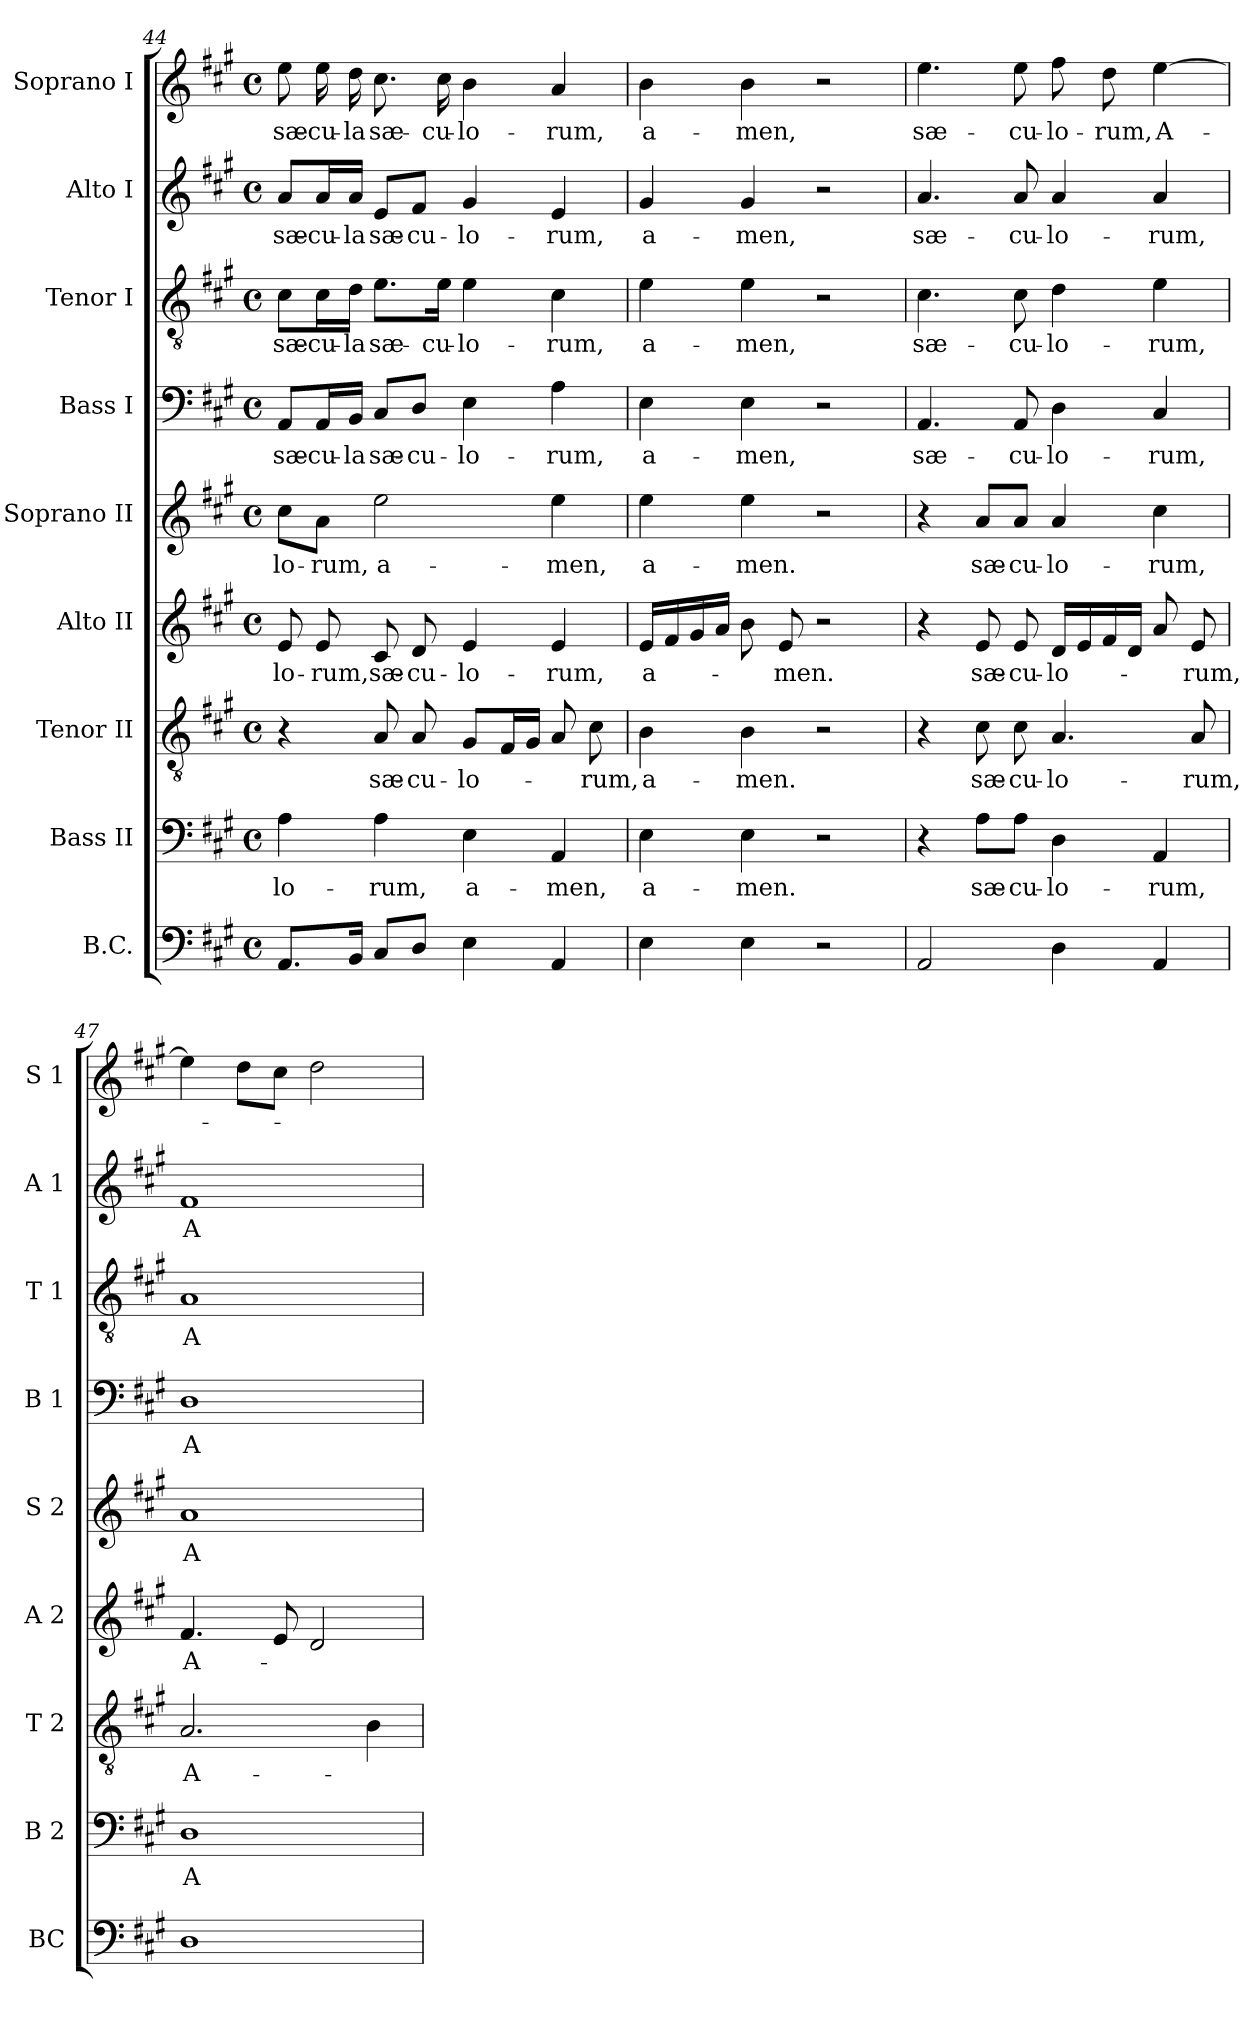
**kern	**kern	**text	**kern	**text	**kern	**text	**kern	**text	**kern	**text	**kern	**text	**kern	**text	**kern	**text
*part9	*part8	*part8	*part7	*part7	*part6	*part6	*part5	*part5	*part4	*part4	*part3	*part3	*part2	*part2	*part1	*part1
*staff9	*staff8	*staff8	*staff7	*staff7	*staff6	*staff6	*staff5	*staff5	*staff4	*staff4	*staff3	*staff3	*staff2	*staff2	*staff1	*staff1
*I"B.C.	*I"Bass II	*	*I"Tenor II	*	*I"Alto II	*	*I"Soprano II	*	*I"Bass I	*	*I"Tenor I	*	*I"Alto I	*	*I"Soprano I	*
*I'BC	*I'B 2	*	*I'T 2	*	*I'A 2	*	*I'S 2	*	*I'B 1	*	*I'T 1	*	*I'A 1	*	*I'S 1	*
!!LO:PB:g=z
*clefF4	*clefF4	*	*clefGv2	*	*clefG2	*	*clefG2	*	*clefF4	*	*clefGv2	*	*clefG2	*	*clefG2	*
*k[f#c#g#]	*k[f#c#g#]	*	*k[f#c#g#]	*	*k[f#c#g#]	*	*k[f#c#g#]	*	*k[f#c#g#]	*	*k[f#c#g#]	*	*k[f#c#g#]	*	*k[f#c#g#]	*
*A:	*A:	*	*A:	*	*A:	*	*A:	*	*A:	*	*A:	*	*A:	*	*A:	*
*M4/4	*M4/4	*	*M4/4	*	*M4/4	*	*M4/4	*	*M4/4	*	*M4/4	*	*M4/4	*	*M4/4	*
*met(c)	*met(c)	*	*met(c)	*	*met(c)	*	*met(c)	*	*met(c)	*	*met(c)	*	*met(c)	*	*met(c)	*
=44	=44	=44	=44	=44	=44	=44	=44	=44	=44	=44	=44	=44	=44	=44	=44	=44
!	!	!LO:LY:b	!	!	!	!LO:LY:b	!	!LO:LY:b	!	!LO:LY:b	!	!LO:LY:b	!	!LO:LY:b	!	!LO:LY:b
8.AA/L	4A\	-lo-	4r	.	8e/	-lo-	8cc#\L	-lo-	8AA/L	sæ-	8c#\L	sæ-	8a/L	sæ-	8ee\	sæ-
!	!	!	!	!	!	!LO:LY:b	!	!LO:LY:b	!	!LO:LY:b	!	!LO:LY:b	!	!LO:LY:b	!	!LO:LY:b
.	.	.	.	.	8e/	-rum,	8a\J	-rum,	16AA/L	-cu-	16c#\L	-cu-	16a/L	-cu-	16ee\	-cu-
!	!	!	!	!	!	!	!	!	!	!LO:LY:b	!	!LO:LY:b	!	!LO:LY:b	!	!LO:LY:b
16BB/Jk	.	.	.	.	.	.	.	.	16BB/JJ	-la	16d\JJ	-la	16a/JJ	-la	16dd\	-la
!	!	!LO:LY:b	!	!LO:LY:b	!	!LO:LY:b	!	!LO:LY:b	!	!LO:LY:b	!	!LO:LY:b	!	!LO:LY:b	!	!LO:LY:b
8C#/L	4A\	-rum,	8A/	sæ-	8c#/	sæ-	2ee\	a-	8C#/L	sæ-	8.e\L	sæ-	8e/L	sæ-	8.cc#\	sæ-
!	!	!	!	!LO:LY:b	!	!LO:LY:b	!	!	!	!LO:LY:b	!	!	!	!LO:LY:b	!	!
8D/J	.	.	8A/	-cu-	8d/	-cu-	.	.	8D/J	-cu-	.	.	8f#/J	-cu-	.	.
!	!	!	!	!	!	!	!	!	!	!	!	!LO:LY:b	!	!	!	!LO:LY:b
.	.	.	.	.	.	.	.	.	.	.	16e\Jk	-cu-	.	.	16cc#\	-cu-
!	!	!LO:LY:b	!	!LO:LY:b	!	!LO:LY:b	!	!	!	!LO:LY:b	!	!LO:LY:b	!	!LO:LY:b	!	!LO:LY:b
4E\	4E\	a-	8G#/L	-lo-	4e/	-lo-	.	.	4E\	-lo-	4e\	-lo-	4g#/	-lo-	4b\	-lo-
.	.	.	16F#/L	.	.	.	.	.	.	.	.	.	.	.	.	.
.	.	.	16G#/JJ	.	.	.	.	.	.	.	.	.	.	.	.	.
!	!	!LO:LY:b	!	!	!	!LO:LY:b	!	!LO:LY:b	!	!LO:LY:b	!	!LO:LY:b	!	!LO:LY:b	!	!LO:LY:b
4AA/	4AA/	-men,	8A/	.	4e/	-rum,	4ee\	-men,	4A\	-rum,	4c#\	-rum,	4e/	-rum,	4a/	-rum,
!	!	!	!	!LO:LY:b	!	!	!	!	!	!	!	!	!	!	!	!
.	.	.	8c#\	-rum,	.	.	.	.	.	.	.	.	.	.	.	.
=45	=45	=45	=45	=45	=45	=45	=45	=45	=45	=45	=45	=45	=45	=45	=45	=45
!	!	!LO:LY:b	!	!LO:LY:b	!	!LO:LY:b	!	!LO:LY:b	!	!LO:LY:b	!	!LO:LY:b	!	!LO:LY:b	!	!LO:LY:b
4E\	4E\	a-	4B\	a-	16e/LL	a-	4ee\	a-	4E\	a-	4e\	a-	4g#/	a-	4b\	a-
.	.	.	.	.	16f#/	.	.	.	.	.	.	.	.	.	.	.
.	.	.	.	.	16g#/	.	.	.	.	.	.	.	.	.	.	.
.	.	.	.	.	16a/JJ	.	.	.	.	.	.	.	.	.	.	.
!	!	!LO:LY:b	!	!LO:LY:b	!	!	!	!LO:LY:b	!	!LO:LY:b	!	!LO:LY:b	!	!LO:LY:b	!	!LO:LY:b
4E\	4E\	-men.	4B\	-men.	8b\	.	4ee\	-men.	4E\	-men,	4e\	-men,	4g#/	-men,	4b\	-men,
!	!	!	!	!	!	!LO:LY:b	!	!	!	!	!	!	!	!	!	!
.	.	.	.	.	8e/	-men.	.	.	.	.	.	.	.	.	.	.
2r	2r	.	2r	.	2r	.	2r	.	2r	.	2r	.	2r	.	2r	.
=46	=46	=46	=46	=46	=46	=46	=46	=46	=46	=46	=46	=46	=46	=46	=46	=46
!	!	!	!	!	!	!	!	!	!	!LO:LY:b	!	!LO:LY:b	!	!LO:LY:b	!	!LO:LY:b
2AA/	4r	.	4r	.	4r	.	4r	.	4.AA/	sæ-	4.c#\	sæ-	4.a/	sæ-	4.ee\	sæ-
!	!	!LO:LY:b	!	!LO:LY:b	!	!LO:LY:b	!	!LO:LY:b	!	!	!	!	!	!	!	!
.	8A\L	sæ-	8c#\	sæ-	8e/	sæ-	8a/L	sæ-	.	.	.	.	.	.	.	.
!	!	!LO:LY:b	!	!LO:LY:b	!	!LO:LY:b	!	!LO:LY:b	!	!LO:LY:b	!	!LO:LY:b	!	!LO:LY:b	!	!LO:LY:b
.	8A\J	-cu-	8c#\	-cu-	8e/	-cu-	8a/J	-cu-	8AA/	-cu-	8c#\	-cu-	8a/	-cu-	8ee\	-cu-
!	!	!LO:LY:b	!	!LO:LY:b	!	!LO:LY:b	!	!LO:LY:b	!	!LO:LY:b	!	!LO:LY:b	!	!LO:LY:b	!	!LO:LY:b
4D\	4D\	-lo-	4.A/	-lo-	16d/LL	-lo-	4a/	-lo-	4D\	-lo-	4d\	-lo-	4a/	-lo-	8ff#\	-lo-
.	.	.	.	.	16e/	.	.	.	.	.	.	.	.	.	.	.
!	!	!	!	!	!	!	!	!	!	!	!	!	!	!	!	!LO:LY:b
.	.	.	.	.	16f#/	.	.	.	.	.	.	.	.	.	8dd\	-rum,
.	.	.	.	.	16d/JJ	.	.	.	.	.	.	.	.	.	.	.
!	!	!LO:LY:b	!	!	!	!	!	!LO:LY:b	!	!LO:LY:b	!	!LO:LY:b	!	!LO:LY:b	!	!LO:LY:b
4AA/	4AA/	-rum,	.	.	8a/	.	4cc#\	-rum,	4C#/	-rum,	4e\	-rum,	4a/	-rum,	[4ee\	A-
!	!	!	!	!LO:LY:b	!	!LO:LY:b	!	!	!	!	!	!	!	!	!	!
.	.	.	8A/	-rum,	8e/	-rum,	.	.	.	.	.	.	.	.	.	.
=47	=47	=47	=47	=47	=47	=47	=47	=47	=47	=47	=47	=47	=47	=47	=47	=47
*^	*	*	*	*	*	*	*	*	*	*	*	*	*	*	*	*
!	!	!	!LO:LY:b	!	!LO:LY:b	!	!LO:LY:b	!	!LO:LY:b	!	!LO:LY:b	!	!LO:LY:b	!	!LO:LY:b	!	!
1D	4ryy	1D	A-	2.A/	A-	4.f#/	A-	1a	A-	1D	A-	1A	A-	1f#	A-	4ee\]	.
.	8ryy	.	.	.	.	.	.	.	.	.	.	.	.	.	.	8dd\L	.
.	8ryy	.	.	.	.	8e/	.	.	.	.	.	.	.	.	.	8cc#\J	.
.	2ryy	.	.	.	.	2d/	.	.	.	.	.	.	.	.	.	2dd\	.
.	.	.	.	4B\	.	.	.	.	.	.	.	.	.	.	.	.	.
*v	*v	*	*	*	*	*	*	*	*	*	*	*	*	*	*	*	*
=	=	=	=	=	=	=	=	=	=	=	=	=	=	=	=	=
*-	*-	*-	*-	*-	*-	*-	*-	*-	*-	*-	*-	*-	*-	*-	*-	*-
